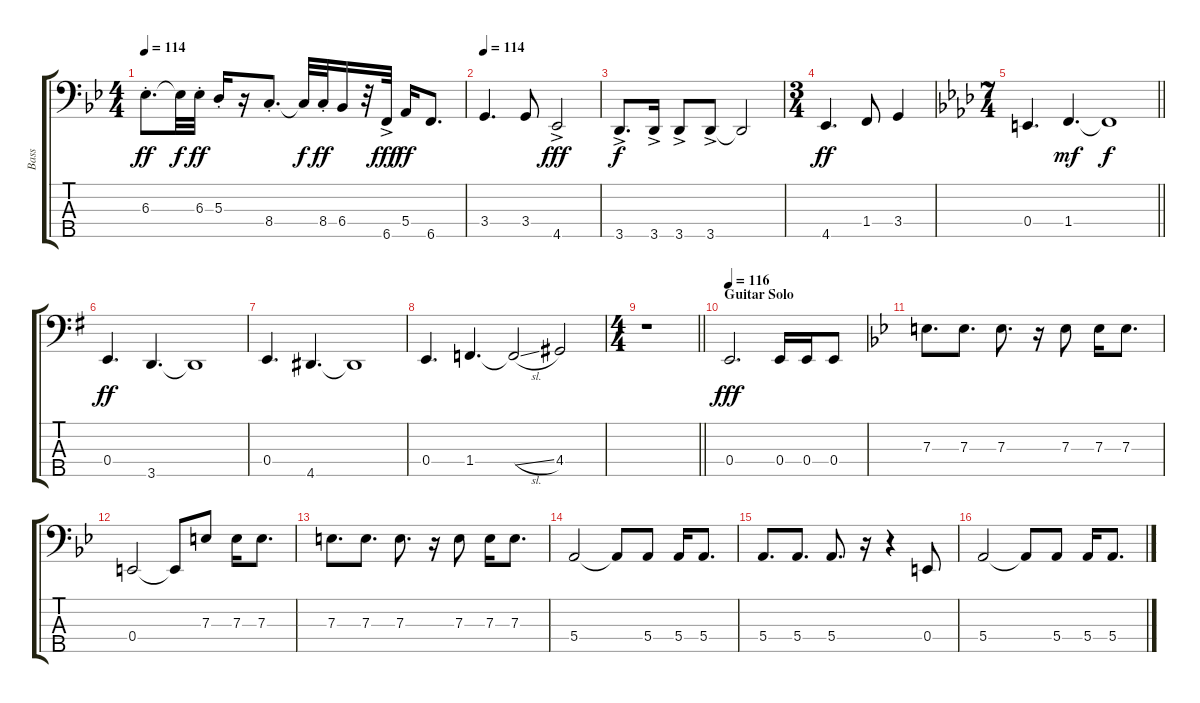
\track ("Bass" "Bass") {instrument fretlessbass}
\staff {score tabs}
\tuning (G2 D2 A1 E1 B0) {hide}
\ts (4 4)
\tempo 114
\clef f4
\ks bb
6.3{st}.8{d dy ff} 6.3{t}.32{dy f} 6.3{st}.32{dy ff} 5.3{st}.16 r.16 8.4{st}.8{d} 8.4{t}.32{dy f} 8.4{st}.32{dy ff} 6.4.16 r.32 6.5{ac}.32{dy fff} 5.4.16{dy ff} 6.5.8{d} |
\tempo 114
3.4.4{d} 3.4.8 4.5{ac}.2{dy fff} |
3.5{ac}.8{d dy f} 3.5{ac}.16 3.5{ac}.8 3.5{ac}.8 3.5{t}.2 |
\ts (3 4)
4.5.4{d dy ff} 1.4.8 3.4.4 |
\ts (7 4)
\barLineRight lightlight
\ks ab
0.4.4{d} 1.4.4{d dy mf} 1.4{t}.1{dy f} |
\ks g
0.4.4{d dy ff} 3.5.4{d} 3.5{t}.1 |
0.4.4{d} 4.5.4{d} 4.5{t}.1 |
0.4.4{d} 1.4.4{d} 1.4{sl t}.2 4.4.2 |
\ts (4 4)
\barLineRight lightlight
r.1 |
\section ("" "Guitar Solo")
\tempo 116
0.4.2{d dy fff} 0.4.16 0.4.16 0.4.8 |
\ks bb
7.3.8{d} 7.3.8{d} 7.3.8{d} r.16 7.3.8 7.3.16 7.3.8{d} |
0.4.2 0.4{t}.8 7.3.8 7.3.16 7.3.8{d} |
7.3.8{d} 7.3.8{d} 7.3.8{d} r.16 7.3.8 7.3.16 7.3.8{d} |
5.4.2 5.4{t}.8 5.4.8 5.4.16 5.4.8{d} |
5.4.8{d} 5.4.8{d} 5.4.8{d} r.16 r.4 0.4.8 |
5.4.2 5.4{t}.8 5.4.8 5.4.16 5.4.8{d}
